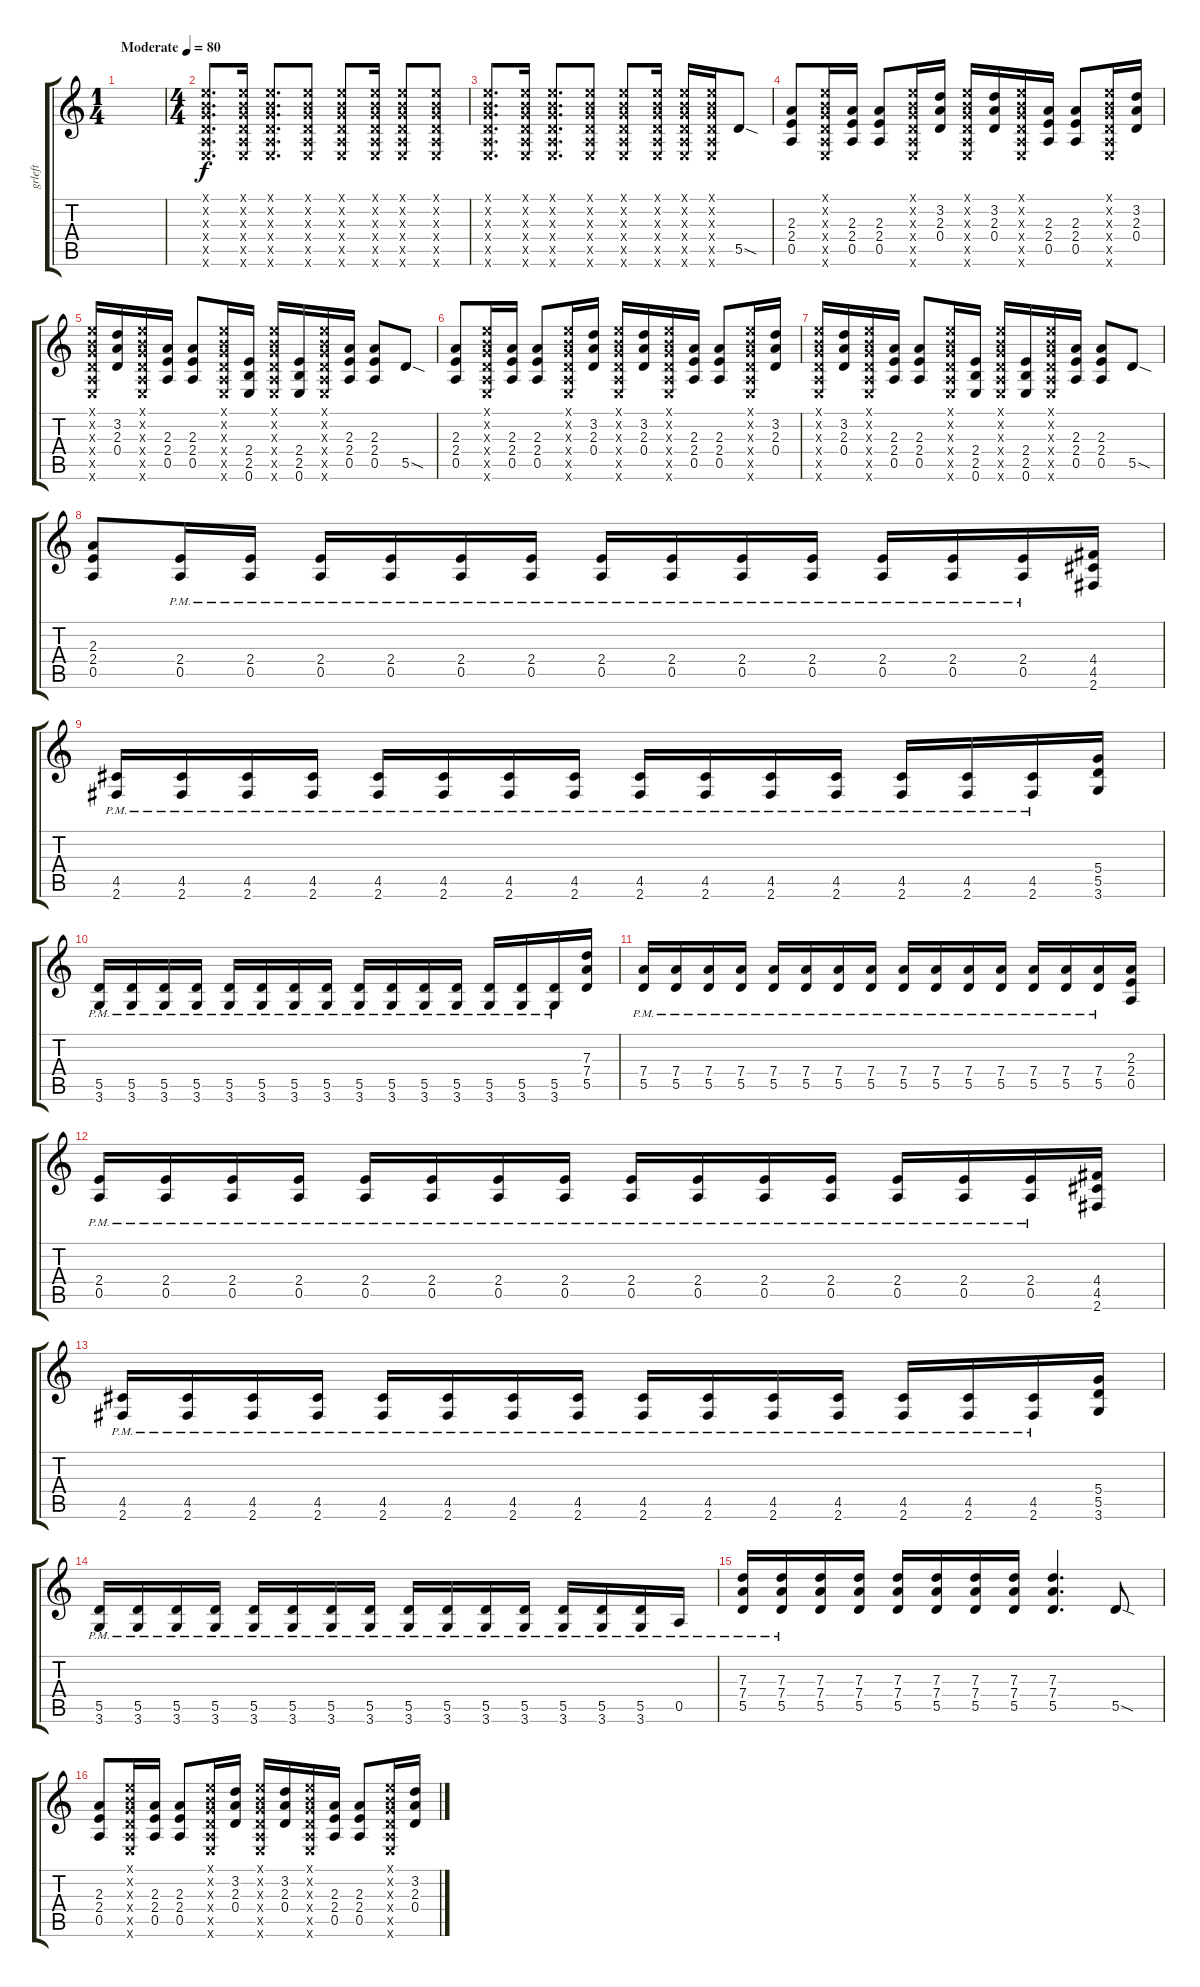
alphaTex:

\track ("grleft" "grleft") {instrument overdrivenguitar}
\staff {score tabs}
\tuning (E4 B3 G3 D3 A2 E2) {hide}
\ts (1 4)
\tempo (80 "Moderate")
\clef g2
\ks c
|
\ts (4 4)
(0.1{x} 0.2{x} 0.3{x} 0.4{x} 0.5{x} 0.6{x}).8{d} (0.1{x} 0.2{x} 0.3{x} 0.4{x} 0.5{x} 0.6{x}).16 (0.1{x} 0.2{x} 0.3{x} 0.4{x} 0.5{x} 0.6{x}).8{d} (0.1{x} 0.2{x} 0.3{x} 0.4{x} 0.5{x} 0.6{x}).8 (0.1{x} 0.2{x} 0.3{x} 0.4{x} 0.5{x} 0.6{x}).8 (0.1{x} 0.2{x} 0.3{x} 0.4{x} 0.5{x} 0.6{x}).16 (0.1{x} 0.2{x} 0.3{x} 0.4{x} 0.5{x} 0.6{x}).8 (0.1{x} 0.2{x} 0.3{x} 0.4{x} 0.5{x} 0.6{x}).8 |
(0.1{x} 0.2{x} 0.3{x} 0.4{x} 0.5{x} 0.6{x}).8{d} (0.1{x} 0.2{x} 0.3{x} 0.4{x} 0.5{x} 0.6{x}).16 (0.1{x} 0.2{x} 0.3{x} 0.4{x} 0.5{x} 0.6{x}).8{d} (0.1{x} 0.2{x} 0.3{x} 0.4{x} 0.5{x} 0.6{x}).8 (0.1{x} 0.2{x} 0.3{x} 0.4{x} 0.5{x} 0.6{x}).8 (0.1{x} 0.2{x} 0.3{x} 0.4{x} 0.5{x} 0.6{x}).16 (0.1{x} 0.2{x} 0.3{x} 0.4{x} 0.5{x} 0.6{x}).16 (0.1{x} 0.2{x} 0.3{x} 0.4{x} 0.5{x} 0.6{x}).16 5.5{sod}.8 |
(2.3 2.4 0.5).8 (0.1{x} 0.2{x} 0.3{x} 0.4{x} 0.5{x} 0.6{x}).16 (2.3 2.4 0.5).16 (2.3 2.4 0.5).8 (0.1{x} 0.2{x} 0.3{x} 0.4{x} 0.5{x} 0.6{x}).16 (3.2 2.3 0.4).16 (0.1{x} 0.2{x} 0.3{x} 0.4{x} 0.5{x} 0.6{x}).16 (3.2 2.3 0.4).16 (0.1{x} 0.2{x} 0.3{x} 0.4{x} 0.5{x} 0.6{x}).16 (2.3 2.4 0.5).16 (2.3 2.4 0.5).8 (0.1{x} 0.2{x} 0.3{x} 0.4{x} 0.5{x} 0.6{x}).16 (3.2 2.3 0.4).16 |
(0.1{x} 0.2{x} 0.3{x} 0.4{x} 0.5{x} 0.6{x}).16 (3.2 2.3 0.4).16 (0.1{x} 0.2{x} 0.3{x} 0.4{x} 0.5{x} 0.6{x}).16 (2.3 2.4 0.5).16 (2.3 2.4 0.5).8 (0.1{x} 0.2{x} 0.3{x} 0.4{x} 0.5{x} 0.6{x}).16 (2.4 2.5 0.6).16 (0.1{x} 0.2{x} 0.3{x} 0.4{x} 0.5{x} 0.6{x}).16 (2.4 2.5 0.6).16 (0.1{x} 0.2{x} 0.3{x} 0.4{x} 0.5{x} 0.6{x}).16 (2.3 2.4 0.5).16 (2.3 2.4 0.5).8 5.5{sod}.8 |
(2.3 2.4 0.5).8 (0.1{x} 0.2{x} 0.3{x} 0.4{x} 0.5{x} 0.6{x}).16 (2.3 2.4 0.5).16 (2.3 2.4 0.5).8 (0.1{x} 0.2{x} 0.3{x} 0.4{x} 0.5{x} 0.6{x}).16 (3.2 2.3 0.4).16 (0.1{x} 0.2{x} 0.3{x} 0.4{x} 0.5{x} 0.6{x}).16 (3.2 2.3 0.4).16 (0.1{x} 0.2{x} 0.3{x} 0.4{x} 0.5{x} 0.6{x}).16 (2.3 2.4 0.5).16 (2.3 2.4 0.5).8 (0.1{x} 0.2{x} 0.3{x} 0.4{x} 0.5{x} 0.6{x}).16 (3.2 2.3 0.4).16 |
(0.1{x} 0.2{x} 0.3{x} 0.4{x} 0.5{x} 0.6{x}).16 (3.2 2.3 0.4).16 (0.1{x} 0.2{x} 0.3{x} 0.4{x} 0.5{x} 0.6{x}).16 (2.3 2.4 0.5).16 (2.3 2.4 0.5).8 (0.1{x} 0.2{x} 0.3{x} 0.4{x} 0.5{x} 0.6{x}).16 (2.4 2.5 0.6).16 (0.1{x} 0.2{x} 0.3{x} 0.4{x} 0.5{x} 0.6{x}).16 (2.4 2.5 0.6).16 (0.1{x} 0.2{x} 0.3{x} 0.4{x} 0.5{x} 0.6{x}).16 (2.3 2.4 0.5).16 (2.3 2.4 0.5).8 5.5{sod}.8 |
(2.3 2.4 0.5).8 (2.4{pm} 0.5{pm}).16 (2.4{pm} 0.5{pm}).16 (2.4{pm} 0.5{pm}).16 (2.4{pm} 0.5{pm}).16 (2.4{pm} 0.5{pm}).16 (2.4{pm} 0.5{pm}).16 (2.4{pm} 0.5{pm}).16 (2.4{pm} 0.5{pm}).16 (2.4{pm} 0.5{pm}).16 (2.4{pm} 0.5{pm}).16 (2.4{pm} 0.5{pm}).16 (2.4{pm} 0.5{pm}).16 (2.4{pm} 0.5{pm}).16 (4.4 4.5 2.6).16 |
(4.5{pm} 2.6{pm}).16 (4.5{pm} 2.6{pm}).16 (4.5{pm} 2.6{pm}).16 (4.5{pm} 2.6{pm}).16 (4.5{pm} 2.6{pm}).16 (4.5{pm} 2.6{pm}).16 (4.5{pm} 2.6{pm}).16 (4.5{pm} 2.6{pm}).16 (4.5{pm} 2.6{pm}).16 (4.5{pm} 2.6{pm}).16 (4.5{pm} 2.6{pm}).16 (4.5{pm} 2.6{pm}).16 (4.5{pm} 2.6{pm}).16 (4.5{pm} 2.6{pm}).16 (4.5{pm} 2.6{pm}).16 (5.4 5.5 3.6).16 |
(5.5{pm} 3.6{pm}).16 (5.5{pm} 3.6{pm}).16 (5.5{pm} 3.6{pm}).16 (5.5{pm} 3.6{pm}).16 (5.5{pm} 3.6{pm}).16 (5.5{pm} 3.6{pm}).16 (5.5{pm} 3.6{pm}).16 (5.5{pm} 3.6{pm}).16 (5.5{pm} 3.6{pm}).16 (5.5{pm} 3.6{pm}).16 (5.5{pm} 3.6{pm}).16 (5.5{pm} 3.6{pm}).16 (5.5{pm} 3.6{pm}).16 (5.5{pm} 3.6{pm}).16 (5.5{pm} 3.6{pm}).16 (7.3 7.4 5.5).16 |
(7.4{pm} 5.5{pm}).16 (7.4{pm} 5.5{pm}).16 (7.4{pm} 5.5{pm}).16 (7.4{pm} 5.5{pm}).16 (7.4{pm} 5.5{pm}).16 (7.4{pm} 5.5{pm}).16 (7.4{pm} 5.5{pm}).16 (7.4{pm} 5.5{pm}).16 (7.4{pm} 5.5{pm}).16 (7.4{pm} 5.5{pm}).16 (7.4{pm} 5.5{pm}).16 (7.4{pm} 5.5{pm}).16 (7.4{pm} 5.5{pm}).16 (7.4{pm} 5.5{pm}).16 (7.4{pm} 5.5{pm}).16 (2.3 2.4 0.5).16 |
(2.4{pm} 0.5{pm}).16 (2.4{pm} 0.5{pm}).16 (2.4{pm} 0.5{pm}).16 (2.4{pm} 0.5{pm}).16 (2.4{pm} 0.5{pm}).16 (2.4{pm} 0.5{pm}).16 (2.4{pm} 0.5{pm}).16 (2.4{pm} 0.5{pm}).16 (2.4{pm} 0.5{pm}).16 (2.4{pm} 0.5{pm}).16 (2.4{pm} 0.5{pm}).16 (2.4{pm} 0.5{pm}).16 (2.4{pm} 0.5{pm}).16 (2.4{pm} 0.5{pm}).16 (2.4{pm} 0.5{pm}).16 (4.4 4.5 2.6).16 |
(4.5{pm} 2.6{pm}).16 (4.5{pm} 2.6{pm}).16 (4.5{pm} 2.6{pm}).16 (4.5{pm} 2.6{pm}).16 (4.5{pm} 2.6{pm}).16 (4.5{pm} 2.6{pm}).16 (4.5{pm} 2.6{pm}).16 (4.5{pm} 2.6{pm}).16 (4.5{pm} 2.6{pm}).16 (4.5{pm} 2.6{pm}).16 (4.5{pm} 2.6{pm}).16 (4.5{pm} 2.6{pm}).16 (4.5{pm} 2.6{pm}).16 (4.5{pm} 2.6{pm}).16 (4.5{pm} 2.6{pm}).16 (5.4 5.5 3.6).16 |
(5.5{pm} 3.6{pm}).16 (5.5{pm} 3.6{pm}).16 (5.5{pm} 3.6{pm}).16 (5.5{pm} 3.6{pm}).16 (5.5{pm} 3.6{pm}).16 (5.5{pm} 3.6{pm}).16 (5.5{pm} 3.6{pm}).16 (5.5{pm} 3.6{pm}).16 (5.5{pm} 3.6{pm}).16 (5.5{pm} 3.6{pm}).16 (5.5{pm} 3.6{pm}).16 (5.5{pm} 3.6{pm}).16 (5.5{pm} 3.6{pm}).16 (5.5{pm} 3.6{pm}).16 (5.5{pm} 3.6{pm}).16 0.5{pm}.16 |
(7.3{pm} 7.4{pm} 5.5{pm}).16 (7.3{pm} 7.4{pm} 5.5{pm}).16 (7.3 7.4 5.5).16 (7.3 7.4 5.5).16 (7.3 7.4 5.5).16 (7.3 7.4 5.5).16 (7.3 7.4 5.5).16 (7.3 7.4 5.5).16 (7.3 7.4 5.5).4{d} 5.5{sod}.8 |
(2.3 2.4 0.5).8 (0.1{x} 0.2{x} 0.3{x} 0.4{x} 0.5{x} 0.6{x}).16 (2.3 2.4 0.5).16 (2.3 2.4 0.5).8 (0.1{x} 0.2{x} 0.3{x} 0.4{x} 0.5{x} 0.6{x}).16 (3.2 2.3 0.4).16 (0.1{x} 0.2{x} 0.3{x} 0.4{x} 0.5{x} 0.6{x}).16 (3.2 2.3 0.4).16 (0.1{x} 0.2{x} 0.3{x} 0.4{x} 0.5{x} 0.6{x}).16 (2.3 2.4 0.5).16 (2.3 2.4 0.5).8 (0.1{x} 0.2{x} 0.3{x} 0.4{x} 0.5{x} 0.6{x}).16 (3.2 2.3 0.4).16
